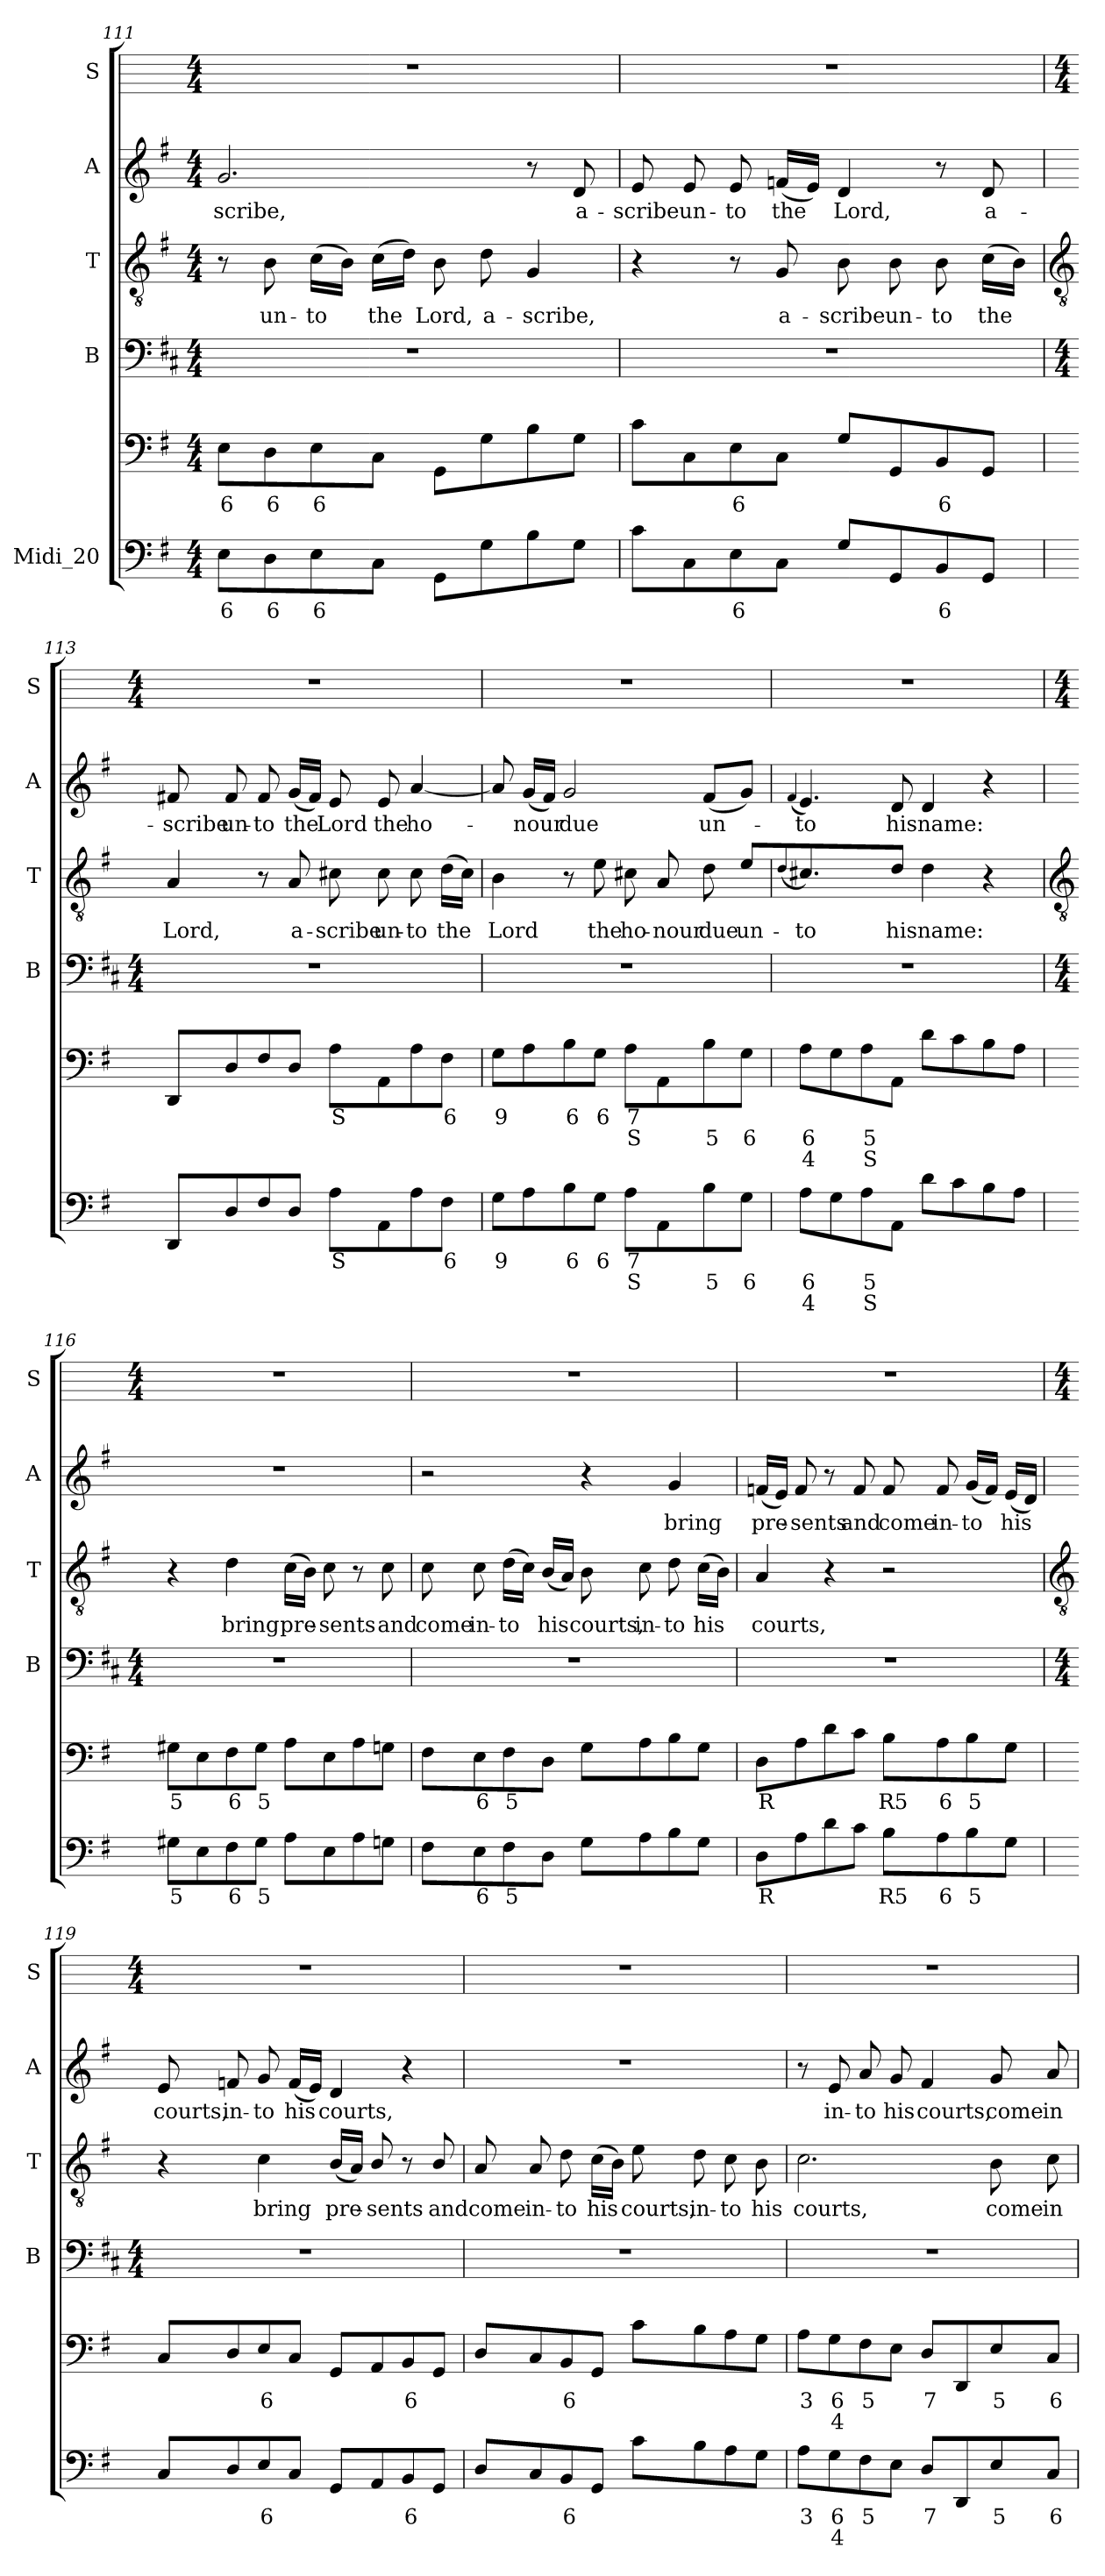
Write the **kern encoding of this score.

**kern	**text	**text	**text	**kern	**text	**text	**text	**kern	**kern	**text	**kern	**text	**kern
*part5	*part5	*part5	*part5	*part5	*part5	*part5	*part5	*part4	*part3	*part3	*part2	*part2	*part1
*staff6	*staff6	*staff6	*staff6	*staff5	*staff5	*staff5	*staff5	*staff4	*staff3	*staff3	*staff2	*staff2	*staff1
*I"Midi_20	*	*	*	*	*	*	*	*I"B	*I"T	*	*I"A	*	*I"S
*	*	*	*	*	*	*	*	*I'B	*I'T	*	*I'A	*	*I'S
*clefF4	*	*	*	*clefF4	*	*	*	*clefF4	*clefGv2	*	*clefG2	*	*
*k[f#]	*	*	*	*k[f#]	*	*	*	*k[f#c#]	*k[f#]	*	*k[f#]	*	*
*G:	*	*	*	*G:	*	*	*	*D:	*G:	*	*G:	*	*
*M4/4	*	*	*	*M4/4	*	*	*	*M4/4	*M4/4	*	*M4/4	*	*M4/4
=111	=111	=111	=111	=111	=111	=111	=111	=111	=111	=111	=111	=111	=111
!	!LO:LY:b	!	!	!	!LO:LY:b	!	!	!	!	!	!	!LO:LY:b	!
8EL	6	.	.	8EL	6	.	.	1r	8r	.	2.g	-scribe,	1r
!	!LO:LY:b	!	!	!	!LO:LY:b	!	!	!	!	!LO:LY:b	!	!	!
8D	6	.	.	8D	6	.	.	.	8B	un-	.	.	.
!	!LO:LY:b	!	!	!	!LO:LY:b	!	!	!	!	!LO:LY:b	!	!	!
8E	6	.	.	8E	6	.	.	.	(>16cLL	-to	.	.	.
.	.	.	.	.	.	.	.	.	16BJJ)	.	.	.	.
!	!	!	!	!	!	!	!	!	!	!LO:LY:b	!	!	!
8CJ	.	.	.	8CJ	.	.	.	.	(>16cLL	the	.	.	.
.	.	.	.	.	.	.	.	.	16dJJ)	.	.	.	.
!	!	!	!	!	!	!	!	!	!	!LO:LY:b	!	!	!
8GGL	.	.	.	8GGL	.	.	.	.	8B	Lord,	.	.	.
!	!	!	!	!	!	!	!	!	!	!LO:LY:b	!	!	!
8G	.	.	.	8G	.	.	.	.	8d	a-	.	.	.
!	!	!	!	!	!	!	!	!	!	!LO:LY:b	!	!	!
8B	.	.	.	8B	.	.	.	.	4G	-scribe,	8r	.	.
!	!	!	!	!	!	!	!	!	!	!	!	!LO:LY:b	!
8GJ	.	.	.	8GJ	.	.	.	.	.	.	8d	a-	.
=112	=112	=112	=112	=112	=112	=112	=112	=112	=112	=112	=112	=112	=112
!	!	!	!	!	!	!	!	!	!	!	!	!LO:LY:b	!
8cL	.	.	.	8cL	.	.	.	1r	4r	.	8e	-scribe	1r
!	!	!	!	!	!	!	!	!	!	!	!	!LO:LY:b	!
8C	.	.	.	8C	.	.	.	.	.	.	8e	un-	.
!	!LO:LY:b	!	!	!	!LO:LY:b	!	!	!	!	!	!	!LO:LY:b	!
8E	6	.	.	8E	6	.	.	.	8r	.	8e	-to	.
!	!	!	!	!	!	!	!	!	!	!LO:LY:b	!	!LO:LY:b	!
8CJ	.	.	.	8CJ	.	.	.	.	8G	a-	(<16fnLL	the	.
.	.	.	.	.	.	.	.	.	.	.	16eJJ)	.	.
!	!	!	!	!	!	!	!	!	!	!LO:LY:b	!	!LO:LY:b	!
8GL	.	.	.	8GL	.	.	.	.	8B	-scribe	4d	Lord,	.
!	!	!	!	!	!	!	!	!	!	!LO:LY:b	!	!	!
8GG	.	.	.	8GG	.	.	.	.	8B	un-	.	.	.
!	!LO:LY:b	!	!	!	!LO:LY:b	!	!	!	!	!LO:LY:b	!	!	!
8BB	6	.	.	8BB	6	.	.	.	8B	-to	8r	.	.
!	!	!	!	!	!	!	!	!	!	!LO:LY:b	!	!LO:LY:b	!
8GGJ	.	.	.	8GGJ	.	.	.	.	(>16cLL	the	8d	a-	.
.	.	.	.	.	.	.	.	.	16BJJ)	.	.	.	.
!!LO:LB:g=z
=113	=113	=113	=113	=113	=113	=113	=113	=113	=113	=113	=113	=113	=113
*	*	*	*	*	*	*	*	*	*clefGv2	*	*	*	*
*	*	*	*	*	*	*	*	*M4/4	*	*	*	*	*M4/4
!	!	!	!	!	!	!	!	!	!	!LO:LY:b	!	!LO:LY:b	!
8DDL	.	.	.	8DDL	.	.	.	1r	4A	Lord,	8f#X	-scribe	1r
!	!	!	!	!	!	!	!	!	!	!	!	!LO:LY:b	!
8D	.	.	.	8D	.	.	.	.	.	.	8f#	un-	.
!	!	!	!	!	!	!	!	!	!	!	!	!LO:LY:b	!
8F#	.	.	.	8F#	.	.	.	.	8r	.	8f#	-to	.
!	!	!	!	!	!	!	!	!	!	!LO:LY:b	!	!LO:LY:b	!
8DJ	.	.	.	8DJ	.	.	.	.	8A	a-	(<16gLL	the	.
.	.	.	.	.	.	.	.	.	.	.	16f#JJ)	.	.
!	!LO:LY:b	!	!	!	!LO:LY:b	!	!	!	!	!LO:LY:b	!	!LO:LY:b	!
8AL	S	.	.	8AL	S	.	.	.	8c#X	-scribe	8e	Lord	.
!	!	!	!	!	!	!	!	!	!	!LO:LY:b	!	!LO:LY:b	!
8AA	.	.	.	8AA	.	.	.	.	8c#	un-	8e	the	.
!	!	!	!	!	!	!	!	!	!	!LO:LY:b	!	!LO:LY:b	!
8A	.	.	.	8A	.	.	.	.	8c#	-to	[4a	ho-	.
!	!LO:LY:b	!	!	!	!LO:LY:b	!	!	!	!	!LO:LY:b	!	!	!
8F#J	6	.	.	8F#J	6	.	.	.	(>16dLL	the	.	.	.
.	.	.	.	.	.	.	.	.	16c#JJ)	.	.	.	.
=114	=114	=114	=114	=114	=114	=114	=114	=114	=114	=114	=114	=114	=114
!	!LO:LY:b	!	!	!	!LO:LY:b	!	!	!	!	!LO:LY:b	!	!	!
8GL	9	.	.	8GL	9	.	.	1r	4B	Lord	8a]	.	1r
!	!	!	!	!	!	!	!	!	!	!	!	!LO:LY:b	!
8A	.	.	.	8A	.	.	.	.	.	.	(<16gLL	nour	.
.	.	.	.	.	.	.	.	.	.	.	16f#JJ)	.	.
!	!LO:LY:b	!	!	!	!LO:LY:b	!	!	!	!	!	!	!LO:LY:b	!
8B	6	.	.	8B	6	.	.	.	8r	.	2g	due	.
!	!LO:LY:b	!	!	!	!LO:LY:b	!	!	!	!	!LO:LY:b	!	!	!
8GJ	6	.	.	8GJ	6	.	.	.	8e	the	.	.	.
!	!LO:LY:b	!LO:LY:b	!	!	!LO:LY:b	!LO:LY:b	!	!	!	!LO:LY:b	!	!	!
8AL	7	S	.	8AL	7	S	.	.	8c#X	ho-	.	.	.
!	!	!	!	!	!	!	!	!	!	!LO:LY:b	!	!	!
8AA	.	.	.	8AA	.	.	.	.	8A	-nour	.	.	.
!	!	!LO:LY:b	!	!	!	!LO:LY:b	!	!	!	!LO:LY:b	!	!LO:LY:b	!
8B	.	5	.	8B	.	5	.	.	8d	due	(<8f#L	un-	.
!	!	!LO:LY:b	!	!	!	!LO:LY:b	!	!	!	!LO:LY:b	!	!	!
8GJ	.	6	.	8GJ	.	6	.	.	8eL	un-	8gJ)	.	.
=115	=115	=115	=115	=115	=115	=115	=115	=115	=115	=115	=115	=115	=115
.	.	.	.	.	.	.	.	.	(>4qqd/	.	(<4qqf#/	.	.
!	!	!LO:LY:b	!LO:LY:b	!	!	!LO:LY:b	!LO:LY:b	!	!	!LO:LY:b	!	!LO:LY:b	!
8AL	.	6	4	8AL	.	6	4	1r	4.c#X)	-to	4.e)	to	1r
8G	.	.	.	8G	.	.	.	.	.	.	.	.	.
!	!	!LO:LY:b	!LO:LY:b	!	!	!LO:LY:b	!LO:LY:b	!	!	!	!	!	!
8A	.	5	S	8A	.	5	S	.	.	.	.	.	.
!	!	!	!	!	!	!	!	!	!	!LO:LY:b	!	!LO:LY:b	!
8AAJ	.	.	.	8AAJ	.	.	.	.	8dJ	his	8d	his	.
!	!	!	!	!	!	!	!	!	!	!LO:LY:b	!	!LO:LY:b	!
8dL	.	.	.	8dL	.	.	.	.	4d	name:	4d	name:	.
8c	.	.	.	8c	.	.	.	.	.	.	.	.	.
8B	.	.	.	8B	.	.	.	.	4r	.	4r	.	.
8AJ	.	.	.	8AJ	.	.	.	.	.	.	.	.	.
!!LO:LB:g=z
=116	=116	=116	=116	=116	=116	=116	=116	=116	=116	=116	=116	=116	=116
*	*	*	*	*	*	*	*	*	*clefGv2	*	*	*	*
*	*	*	*	*	*	*	*	*M4/4	*	*	*	*	*M4/4
!	!LO:LY:b	!	!	!	!LO:LY:b	!	!	!	!	!	!	!	!
8G#XL	5	.	.	8G#XL	5	.	.	1r	4r	.	1r	.	1r
8E	.	.	.	8E	.	.	.	.	.	.	.	.	.
!	!LO:LY:b	!	!	!	!LO:LY:b	!	!	!	!	!LO:LY:b	!	!	!
8F#	6	.	.	8F#	6	.	.	.	4d	bring	.	.	.
!	!LO:LY:b	!	!	!	!LO:LY:b	!	!	!	!	!	!	!	!
8G#J	5	.	.	8G#J	5	.	.	.	.	.	.	.	.
!	!	!	!	!	!	!	!	!	!	!LO:LY:b	!	!	!
8AL	.	.	.	8AL	.	.	.	.	(>16cLL	pre-	.	.	.
.	.	.	.	.	.	.	.	.	16BJJ)	.	.	.	.
!	!	!	!	!	!	!	!	!	!	!LO:LY:b	!	!	!
8E	.	.	.	8E	.	.	.	.	8c	sents	.	.	.
8A	.	.	.	8A	.	.	.	.	8r	.	.	.	.
!	!	!	!	!	!	!	!	!	!	!LO:LY:b	!	!	!
8GnJ	.	.	.	8GnJ	.	.	.	.	8c	and	.	.	.
=117	=117	=117	=117	=117	=117	=117	=117	=117	=117	=117	=117	=117	=117
!	!	!	!	!	!	!	!	!	!	!LO:LY:b	!	!	!
8F#L	.	.	.	8F#L	.	.	.	1r	8c	come	2r	.	1r
!	!LO:LY:b	!	!	!	!LO:LY:b	!	!	!	!	!LO:LY:b	!	!	!
8E	6	.	.	8E	6	.	.	.	8c	in-	.	.	.
!	!LO:LY:b	!	!	!	!LO:LY:b	!	!	!	!	!LO:LY:b	!	!	!
8F#	5	.	.	8F#	5	.	.	.	(>16dLL	-to	.	.	.
.	.	.	.	.	.	.	.	.	16cJJ)	.	.	.	.
!	!	!	!	!	!	!	!	!	!	!LO:LY:b	!	!	!
8DJ	.	.	.	8DJ	.	.	.	.	(<16BLL	his	.	.	.
.	.	.	.	.	.	.	.	.	16AJJ)	.	.	.	.
!	!	!	!	!	!	!	!	!	!	!LO:LY:b	!	!	!
8GL	.	.	.	8GL	.	.	.	.	8B	courts,	4r	.	.
!	!	!	!	!	!	!	!	!	!	!LO:LY:b	!	!	!
8A	.	.	.	8A	.	.	.	.	8c	in-	.	.	.
!	!	!	!	!	!	!	!	!	!	!LO:LY:b	!	!LO:LY:b	!
8B	.	.	.	8B	.	.	.	.	8d	-to	4g	bring	.
!	!	!	!	!	!	!	!	!	!	!LO:LY:b	!	!	!
8GJ	.	.	.	8GJ	.	.	.	.	(>16cLL	his	.	.	.
.	.	.	.	.	.	.	.	.	16BJJ)	.	.	.	.
=118	=118	=118	=118	=118	=118	=118	=118	=118	=118	=118	=118	=118	=118
!	!LO:LY:b	!	!	!	!LO:LY:b	!	!	!	!	!LO:LY:b	!	!LO:LY:b	!
8DL	R	.	.	8DL	R	.	.	1r	4A	courts,	(<16fnLL	pre-	1r
.	.	.	.	.	.	.	.	.	.	.	16eJJ)	.	.
!	!	!	!	!	!	!	!	!	!	!	!	!LO:LY:b	!
8A	.	.	.	8A	.	.	.	.	.	.	8f	sents	.
8d	.	.	.	8d	.	.	.	.	4r	.	8r	.	.
!	!	!	!	!	!	!	!	!	!	!	!	!LO:LY:b	!
8cJ	.	.	.	8cJ	.	.	.	.	.	.	8f	and	.
!	!LO:LY:b	!	!	!	!LO:LY:b	!	!	!	!	!	!	!LO:LY:b	!
8BL	R5	.	.	8BL	R5	.	.	.	2r	.	8f	come	.
!	!LO:LY:b	!	!	!	!LO:LY:b	!	!	!	!	!	!	!LO:LY:b	!
8A	6	.	.	8A	6	.	.	.	.	.	8f	in-	.
!	!LO:LY:b	!	!	!	!LO:LY:b	!	!	!	!	!	!	!LO:LY:b	!
8B	5	.	.	8B	5	.	.	.	.	.	(<16gLL	-to	.
.	.	.	.	.	.	.	.	.	.	.	16fJJ)	.	.
!	!	!	!	!	!	!	!	!	!	!	!	!LO:LY:b	!
8GJ	.	.	.	8GJ	.	.	.	.	.	.	(<16eLL	his	.
.	.	.	.	.	.	.	.	.	.	.	16dJJ)	.	.
!!LO:LB:g=z
=119	=119	=119	=119	=119	=119	=119	=119	=119	=119	=119	=119	=119	=119
*	*	*	*	*	*	*	*	*	*clefGv2	*	*	*	*
*	*	*	*	*	*	*	*	*M4/4	*	*	*	*	*M4/4
!	!	!	!	!	!	!	!	!	!	!	!	!LO:LY:b	!
8C/L	.	.	.	8C/L	.	.	.	1r	4r	.	8e	courts,	1r
!	!	!	!	!	!	!	!	!	!	!	!	!LO:LY:b	!
8D/	.	.	.	8D/	.	.	.	.	.	.	8fn	in-	.
!	!LO:LY:b	!	!	!	!LO:LY:b	!	!	!	!	!LO:LY:b	!	!LO:LY:b	!
8E/	6	.	.	8E/	6	.	.	.	4c	bring	8g	-to	.
!	!	!	!	!	!	!	!	!	!	!	!	!LO:LY:b	!
8CJ	.	.	.	8CJ	.	.	.	.	.	.	(<16fLL	his	.
.	.	.	.	.	.	.	.	.	.	.	16eJJ)	.	.
!	!	!	!	!	!	!	!	!	!	!LO:LY:b	!	!LO:LY:b	!
8GGL	.	.	.	8GGL	.	.	.	.	(<16BLL	pre-	4d	courts,	.
.	.	.	.	.	.	.	.	.	16AJJ)	.	.	.	.
!	!	!	!	!	!	!	!	!	!	!LO:LY:b	!	!	!
8AA	.	.	.	8AA	.	.	.	.	8B/	sents	.	.	.
!	!LO:LY:b	!	!	!	!LO:LY:b	!	!	!	!	!	!	!	!
8BB	6	.	.	8BB	6	.	.	.	8r	.	4r	.	.
!	!	!	!	!	!	!	!	!	!	!LO:LY:b	!	!	!
8GGJ	.	.	.	8GGJ	.	.	.	.	8B/	and	.	.	.
=120	=120	=120	=120	=120	=120	=120	=120	=120	=120	=120	=120	=120	=120
!	!	!	!	!	!	!	!	!	!	!LO:LY:b	!	!	!
8DL	.	.	.	8DL	.	.	.	1r	8A	come	1r	.	1r
!	!	!	!	!	!	!	!	!	!	!LO:LY:b	!	!	!
8C	.	.	.	8C	.	.	.	.	8A	in-	.	.	.
!	!LO:LY:b	!	!	!	!LO:LY:b	!	!	!	!	!LO:LY:b	!	!	!
8BB	6	.	.	8BB	6	.	.	.	8d	-to	.	.	.
!	!	!	!	!	!	!	!	!	!	!LO:LY:b	!	!	!
8GGJ	.	.	.	8GGJ	.	.	.	.	(>16cLL	his	.	.	.
.	.	.	.	.	.	.	.	.	16BJJ)	.	.	.	.
!	!	!	!	!	!	!	!	!	!	!LO:LY:b	!	!	!
8cL	.	.	.	8cL	.	.	.	.	8e	courts,	.	.	.
!	!	!	!	!	!	!	!	!	!	!LO:LY:b	!	!	!
8B	.	.	.	8B	.	.	.	.	8d	in-	.	.	.
!	!	!	!	!	!	!	!	!	!	!LO:LY:b	!	!	!
8A	.	.	.	8A	.	.	.	.	8c	-to	.	.	.
!	!	!	!	!	!	!	!	!	!	!LO:LY:b	!	!	!
8GJ	.	.	.	8GJ	.	.	.	.	8B	his	.	.	.
=121	=121	=121	=121	=121	=121	=121	=121	=121	=121	=121	=121	=121	=121
!	!LO:LY:b	!	!	!	!LO:LY:b	!	!	!	!	!LO:LY:b	!	!	!
8AL	3	.	.	8AL	3	.	.	1r	2.c	courts,	8r	.	1r
!	!LO:LY:b	!LO:LY:b	!	!	!LO:LY:b	!LO:LY:b	!	!	!	!	!	!LO:LY:b	!
8G	6	4	.	8G	6	4	.	.	.	.	8e	in-	.
!	!LO:LY:b	!	!	!	!LO:LY:b	!	!	!	!	!	!	!LO:LY:b	!
8F#	5	.	.	8F#	5	.	.	.	.	.	8a	-to	.
!	!	!	!	!	!	!	!	!	!	!	!	!LO:LY:b	!
8EJ	.	.	.	8EJ	.	.	.	.	.	.	8g	his	.
!	!LO:LY:b	!	!	!	!LO:LY:b	!	!	!	!	!	!	!LO:LY:b	!
8DL	7	.	.	8DL	7	.	.	.	.	.	4f#	courts,	.
8DD	.	.	.	8DD	.	.	.	.	.	.	.	.	.
!	!LO:LY:b	!	!	!	!LO:LY:b	!	!	!	!	!LO:LY:b	!	!LO:LY:b	!
8E	5	.	.	8E	5	.	.	.	8B	come	8g	come	.
!	!LO:LY:b	!	!	!	!LO:LY:b	!	!	!	!	!LO:LY:b	!	!LO:LY:b	!
8CJ	6	.	.	8CJ	6	.	.	.	8cL	in-	8aL	in-	.
=	=	=	=	=	=	=	=	=	=	=	=	=	=
*-	*-	*-	*-	*-	*-	*-	*-	*-	*-	*-	*-	*-	*-
